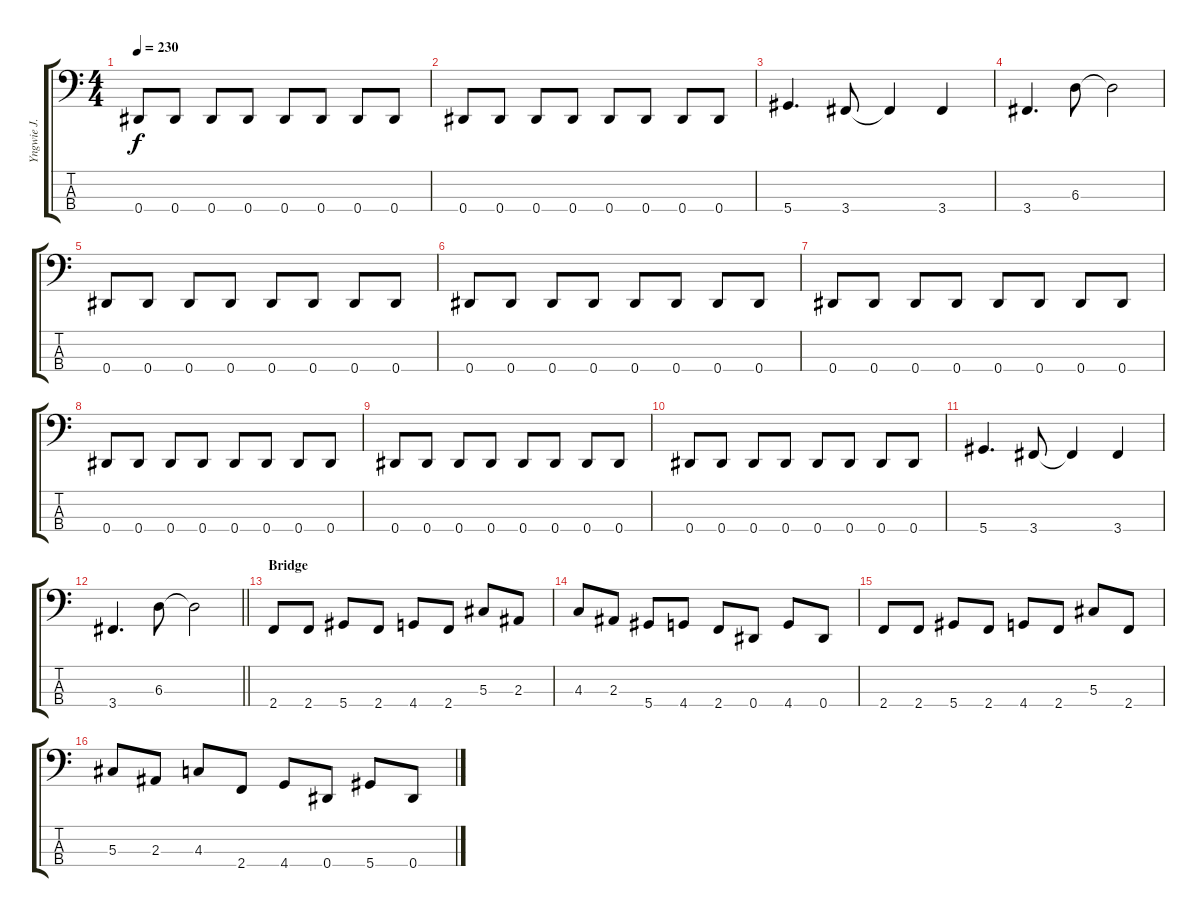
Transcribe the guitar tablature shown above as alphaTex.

\track ("Yngwie J. Malmsteen" "Yngwie J. ") {instrument electricbasspick}
\staff {score tabs}
\tuning (Gb2 Db2 Ab1 Eb1) {hide}
\ts (4 4)
\tempo 230
\clef f4
\ks c
0.4.8{dy f} 0.4.8 0.4.8 0.4.8 0.4.8 0.4.8 0.4.8 0.4.8 |
0.4.8 0.4.8 0.4.8 0.4.8 0.4.8 0.4.8 0.4.8 0.4.8 |
5.4.4{d} 3.4.8 3.4{t}.4 3.4.4 |
3.4.4{d} 6.3.8 6.3{t}.2 |
0.4.8 0.4.8 0.4.8 0.4.8 0.4.8 0.4.8 0.4.8 0.4.8 |
0.4.8 0.4.8 0.4.8 0.4.8 0.4.8 0.4.8 0.4.8 0.4.8 |
0.4.8 0.4.8 0.4.8 0.4.8 0.4.8 0.4.8 0.4.8 0.4.8 |
0.4.8 0.4.8 0.4.8 0.4.8 0.4.8 0.4.8 0.4.8 0.4.8 |
0.4.8 0.4.8 0.4.8 0.4.8 0.4.8 0.4.8 0.4.8 0.4.8 |
0.4.8 0.4.8 0.4.8 0.4.8 0.4.8 0.4.8 0.4.8 0.4.8 |
5.4.4{d} 3.4.8 3.4{t}.4 3.4.4 |
\barLineRight lightlight
3.4.4{d} 6.3.8 6.3{t}.2 |
\section ("" "Bridge")
2.4.8 2.4.8 5.4.8 2.4.8 4.4.8 2.4.8 5.3.8 2.3.8 |
4.3.8 2.3.8 5.4.8 4.4.8 2.4.8 0.4.8 4.4.8 0.4.8 |
2.4.8 2.4.8 5.4.8 2.4.8 4.4.8 2.4.8 5.3.8 2.4.8 |
5.3.8 2.3.8 4.3.8 2.4.8 4.4.8 0.4.8 5.4.8 0.4.8
